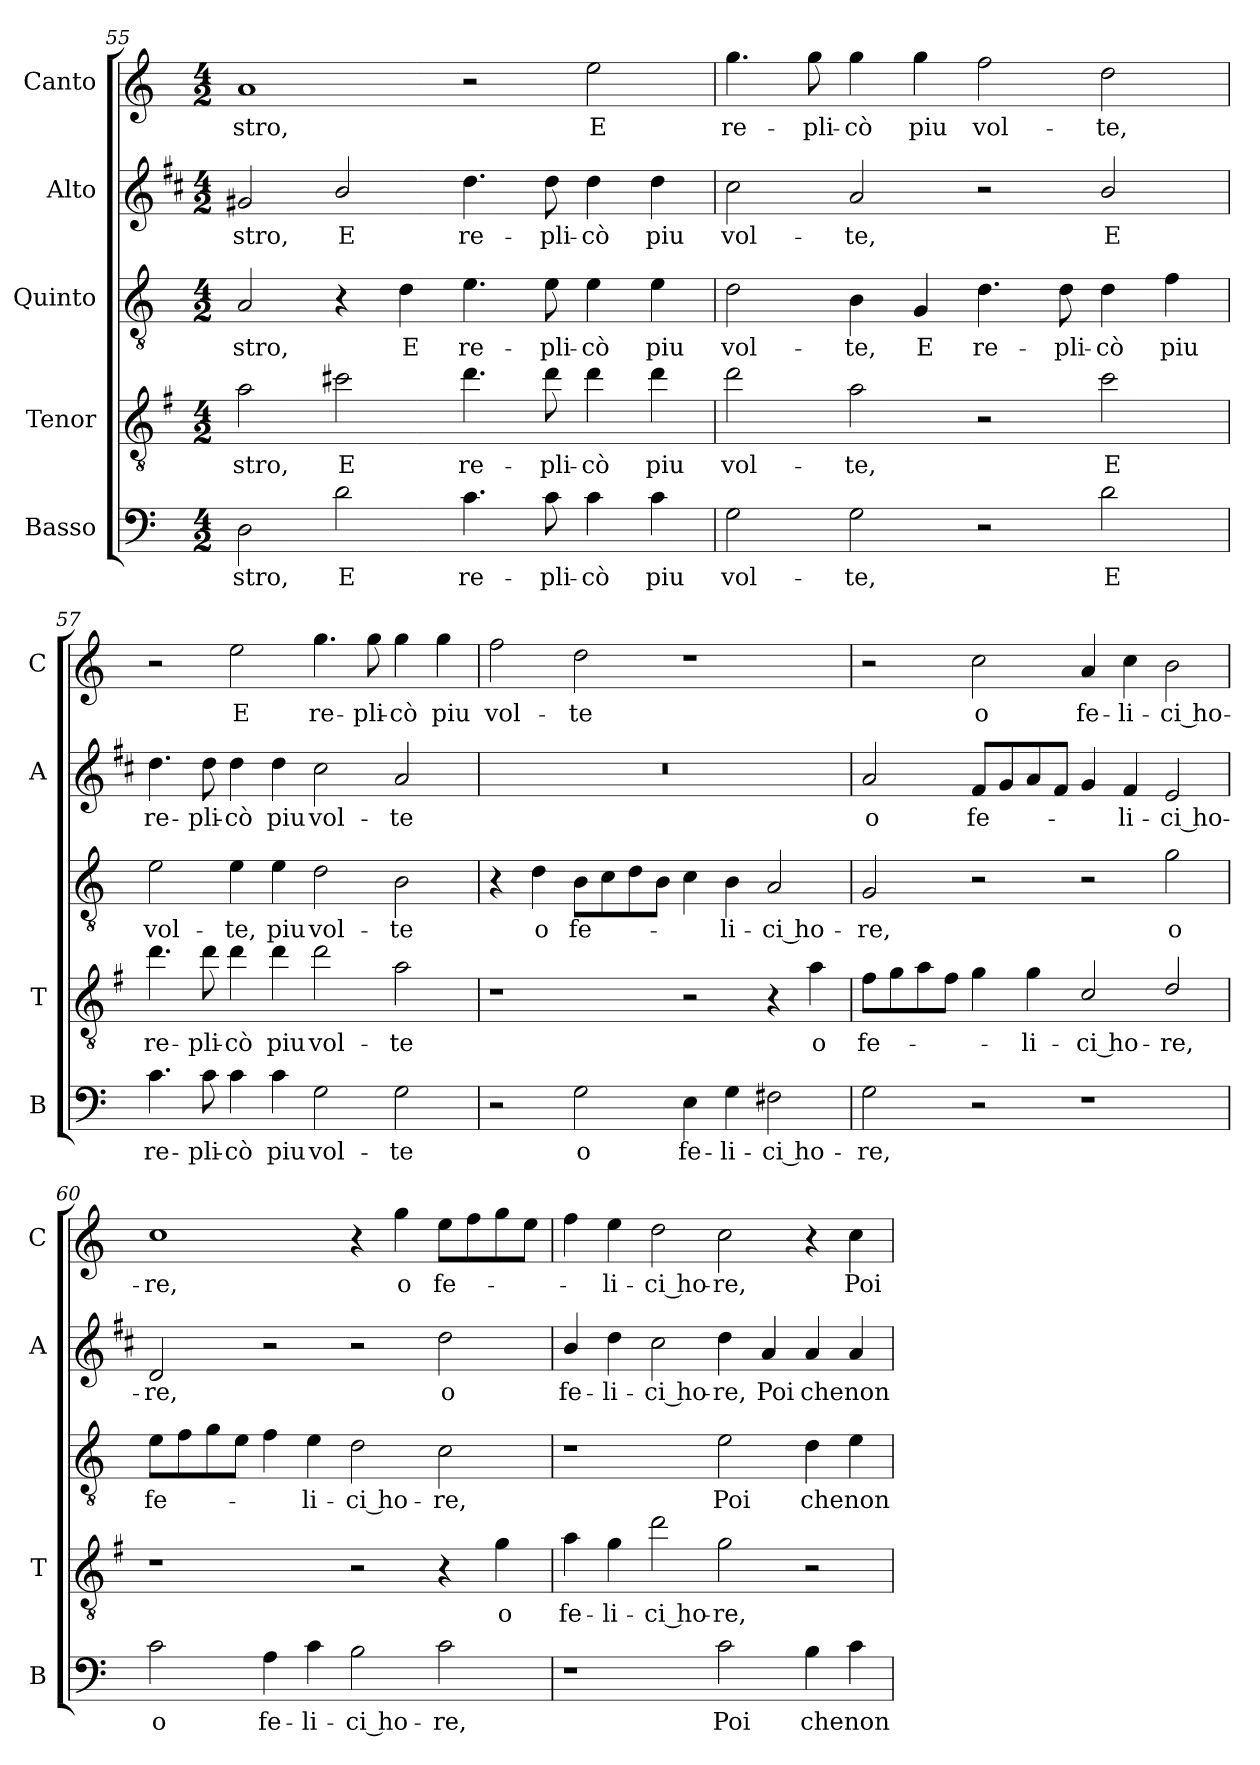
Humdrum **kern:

**kern	**text	**kern	**text	**kern	**text	**kern	**text	**kern	**text
*part5	*part5	*part4	*part4	*part3	*part3	*part2	*part2	*part1	*part1
*staff5	*staff5	*staff4	*staff4	*staff3	*staff3	*staff2	*staff2	*staff1	*staff1
*I"Basso	*	*I"Tenor	*	*I"Quinto	*	*I"Alto	*	*I"Canto	*
*I'B	*	*I'T	*	*	*	*I'A	*	*I'C	*
!!LO:LB:g=z
*clefF4	*	*clefGv2	*	*clefGv2	*	*clefG2	*	*clefG2	*
*	*	*ITrd4c7	*	*	*	*ITrd1c2	*	*	*
*k[]	*	*k[]	*	*k[]	*	*k[]	*	*k[]	*
*C:	*	*C:	*	*C:	*	*C:	*	*C:	*
*M4/2	*	*M4/2	*	*M4/2	*	*M4/2	*	*M4/2	*
=55	=55	=55	=55	=55	=55	=55	=55	=55	=55
!	!LO:LY:b	!	!LO:LY:b	!	!LO:LY:b	!	!LO:LY:b	!	!LO:LY:b
2D\	-stro,	2d\	-stro,	2A/	-stro,	2f#X/	-stro,	1a	-stro,
!	!LO:LY:b	!	!LO:LY:b	!	!	!	!LO:LY:b	!	!
2d\	E	2f#X\	E	4r	.	2a/	E	.	.
!	!	!	!	!	!LO:LY:b	!	!	!	!
.	.	.	.	4d\	E	.	.	.	.
!	!LO:LY:b	!	!LO:LY:b	!	!LO:LY:b	!	!LO:LY:b	!	!
4.c\	re-	4.g\	re-	4.e\	re-	4.cc\	re-	2r	.
!	!LO:LY:b	!	!LO:LY:b	!	!LO:LY:b	!	!LO:LY:b	!	!
8c\	-pli-	8g\	-pli-	8e\	-pli-	8cc\	-pli-	.	.
!	!LO:LY:b	!	!LO:LY:b	!	!LO:LY:b	!	!LO:LY:b	!	!LO:LY:b
4c\	-cò	4g\	-cò	4e\	-cò	4cc\	-cò	2ee\	E
!	!LO:LY:b	!	!LO:LY:b	!	!LO:LY:b	!	!LO:LY:b	!	!
4c\	piu	4g\	piu	4e\	piu	4cc\	piu	.	.
=56	=56	=56	=56	=56	=56	=56	=56	=56	=56
!	!LO:LY:b	!	!LO:LY:b	!	!LO:LY:b	!	!LO:LY:b	!	!LO:LY:b
2G\	vol-	2g\	vol-	2d\	vol-	2b\	vol-	4.gg\	re-
!	!	!	!	!	!	!	!	!	!LO:LY:b
.	.	.	.	.	.	.	.	8gg\	-pli-
!	!LO:LY:b	!	!LO:LY:b	!	!LO:LY:b	!	!LO:LY:b	!	!LO:LY:b
2G\	-te,	2d\	-te,	4B\	-te,	2g/	-te,	4gg\	-cò
!	!	!	!	!	!LO:LY:b	!	!	!	!LO:LY:b
.	.	.	.	4G/	E	.	.	4gg\	piu
!	!	!	!	!	!LO:LY:b	!	!	!	!LO:LY:b
2r	.	2r	.	4.d\	re-	2r	.	2ff\	vol-
!	!	!	!	!	!LO:LY:b	!	!	!	!
.	.	.	.	8d\	-pli-	.	.	.	.
!	!LO:LY:b	!	!LO:LY:b	!	!LO:LY:b	!	!LO:LY:b	!	!LO:LY:b
2d\	E	2f\	E	4d\	-cò	2a/	E	2dd\	-te,
!	!	!	!	!	!LO:LY:b	!	!	!	!
.	.	.	.	4f\	piu	.	.	.	.
=57	=57	=57	=57	=57	=57	=57	=57	=57	=57
!	!LO:LY:b	!	!LO:LY:b	!	!LO:LY:b	!	!LO:LY:b	!	!
4.c\	re-	4.g\	re-	2e\	vol-	4.cc\	re-	2r	.
!	!LO:LY:b	!	!LO:LY:b	!	!	!	!LO:LY:b	!	!
8c\	-pli-	8g\	-pli-	.	.	8cc\	-pli-	.	.
!	!LO:LY:b	!	!LO:LY:b	!	!LO:LY:b	!	!LO:LY:b	!	!LO:LY:b
4c\	-cò	4g\	-cò	4e\	-te,	4cc\	-cò	2ee\	E
!	!LO:LY:b	!	!LO:LY:b	!	!LO:LY:b	!	!LO:LY:b	!	!
4c\	piu	4g\	piu	4e\	piu	4cc\	piu	.	.
!	!LO:LY:b	!	!LO:LY:b	!	!LO:LY:b	!	!LO:LY:b	!	!LO:LY:b
2G\	vol-	2g\	vol-	2d\	vol-	2b\	vol-	4.gg\	re-
!	!	!	!	!	!	!	!	!	!LO:LY:b
.	.	.	.	.	.	.	.	8gg\	-pli-
!	!LO:LY:b	!	!LO:LY:b	!	!LO:LY:b	!	!LO:LY:b	!	!LO:LY:b
2G\	-te	2d\	-te	2B\	-te	2g/	-te	4gg\	-cò
!	!	!	!	!	!	!	!	!	!LO:LY:b
.	.	.	.	.	.	.	.	4gg\	piu
=58	=58	=58	=58	=58	=58	=58	=58	=58	=58
!	!	!	!	!	!	!	!	!	!LO:LY:b
2r	.	1r	.	4r	.	0r	.	2ff\	vol-
!	!	!	!	!	!LO:LY:b	!	!	!	!
.	.	.	.	4d\	o	.	.	.	.
!	!LO:LY:b	!	!	!	!LO:LY:b	!	!	!	!LO:LY:b
2G\	o	.	.	8B\L	fe-	.	.	2dd\	-te
.	.	.	.	8c\	.	.	.	.	.
.	.	.	.	8d\	.	.	.	.	.
.	.	.	.	8B\J	.	.	.	.	.
!	!LO:LY:b	!	!	!	!	!	!	!	!
4E\	fe-	2r	.	4c\	.	.	.	1r	.
!	!LO:LY:b	!	!	!	!LO:LY:b	!	!	!	!
4G\	-li-	.	.	4B\	-li-	.	.	.	.
!	!LO:LY:b	!	!	!	!LO:LY:b	!	!	!	!
2F#X\	-ci ho-	4r	.	2A/	-ci ho-	.	.	.	.
!	!	!	!LO:LY:b	!	!	!	!	!	!
.	.	4d\	o	.	.	.	.	.	.
!!LO:LB:g=z
=59	=59	=59	=59	=59	=59	=59	=59	=59	=59
!	!LO:LY:b	!	!LO:LY:b	!	!LO:LY:b	!	!LO:LY:b	!	!
2G\	-re,	8B\L	fe-	2G/	-re,	2g/	o	2r	.
.	.	8c\	.	.	.	.	.	.	.
.	.	8d\	.	.	.	.	.	.	.
.	.	8B\J	.	.	.	.	.	.	.
!	!	!	!	!	!	!	!LO:LY:b	!	!LO:LY:b
2r	.	4c\	.	2r	.	8e/L	fe-	2cc\	o
.	.	.	.	.	.	8f/	.	.	.
!	!	!	!LO:LY:b	!	!	!	!	!	!
.	.	4c\	-li-	.	.	8g/	.	.	.
.	.	.	.	.	.	8e/J	.	.	.
!	!	!	!LO:LY:b	!	!	!	!	!	!LO:LY:b
1r	.	2F/	-ci ho-	2r	.	4f/	.	4a/	fe-
!	!	!	!	!	!	!	!LO:LY:b	!	!LO:LY:b
.	.	.	.	.	.	4e/	-li-	4cc\	-li-
!	!	!	!LO:LY:b	!	!LO:LY:b	!	!LO:LY:b	!	!LO:LY:b
.	.	2G/	-re,	2g\	o	2d/	-ci ho-	2b\	-ci ho-
=60	=60	=60	=60	=60	=60	=60	=60	=60	=60
!	!LO:LY:b	!	!	!	!LO:LY:b	!	!LO:LY:b	!	!LO:LY:b
2c\	o	1r	.	8e\L	fe-	2c/	-re,	1cc	-re,
.	.	.	.	8f\	.	.	.	.	.
.	.	.	.	8g\	.	.	.	.	.
.	.	.	.	8e\J	.	.	.	.	.
!	!LO:LY:b	!	!	!	!	!	!	!	!
4A\	fe-	.	.	4f\	.	2r	.	.	.
!	!LO:LY:b	!	!	!	!LO:LY:b	!	!	!	!
4c\	-li-	.	.	4e\	-li-	.	.	.	.
!	!LO:LY:b	!	!	!	!LO:LY:b	!	!	!	!
2B\	-ci ho-	2r	.	2d\	-ci ho-	2r	.	4r	.
!	!	!	!	!	!	!	!	!	!LO:LY:b
.	.	.	.	.	.	.	.	4gg\	o
!	!LO:LY:b	!	!	!	!LO:LY:b	!	!LO:LY:b	!	!LO:LY:b
2c\	-re,	4r	.	2c\	-re,	2cc\	o	8ee\L	fe-
.	.	.	.	.	.	.	.	8ff\	.
!	!	!	!LO:LY:b	!	!	!	!	!	!
.	.	4c\	o	.	.	.	.	8gg\	.
.	.	.	.	.	.	.	.	8ee\J	.
=61	=61	=61	=61	=61	=61	=61	=61	=61	=61
!	!	!	!LO:LY:b	!	!	!	!LO:LY:b	!	!
1r	.	4d\	fe-	1r	.	4a/	fe-	4ff\	.
!	!	!	!LO:LY:b	!	!	!	!LO:LY:b	!	!LO:LY:b
.	.	4c\	-li-	.	.	4cc\	-li-	4ee\	-li-
!	!	!	!LO:LY:b	!	!	!	!LO:LY:b	!	!LO:LY:b
.	.	2g\	-ci ho-	.	.	2b\	-ci ho-	2dd\	-ci ho-
!	!LO:LY:b	!	!LO:LY:b	!	!LO:LY:b	!	!LO:LY:b	!	!LO:LY:b
2c\	Poi	2c\	-re,	2e\	Poi	4cc\	-re,	2cc\	-re,
!	!	!	!	!	!	!	!LO:LY:b	!	!
.	.	.	.	.	.	4g/	Poi	.	.
!	!LO:LY:b	!	!	!	!LO:LY:b	!	!LO:LY:b	!	!
4B\	che	2r	.	4d\	che	4g/	che	4r	.
!	!LO:LY:b	!	!	!	!LO:LY:b	!	!LO:LY:b	!	!LO:LY:b
4c\	non	.	.	4e\	non	4g/	non	4cc\	Poi
=	=	=	=	=	=	=	=	=	=
*-	*-	*-	*-	*-	*-	*-	*-	*-	*-
